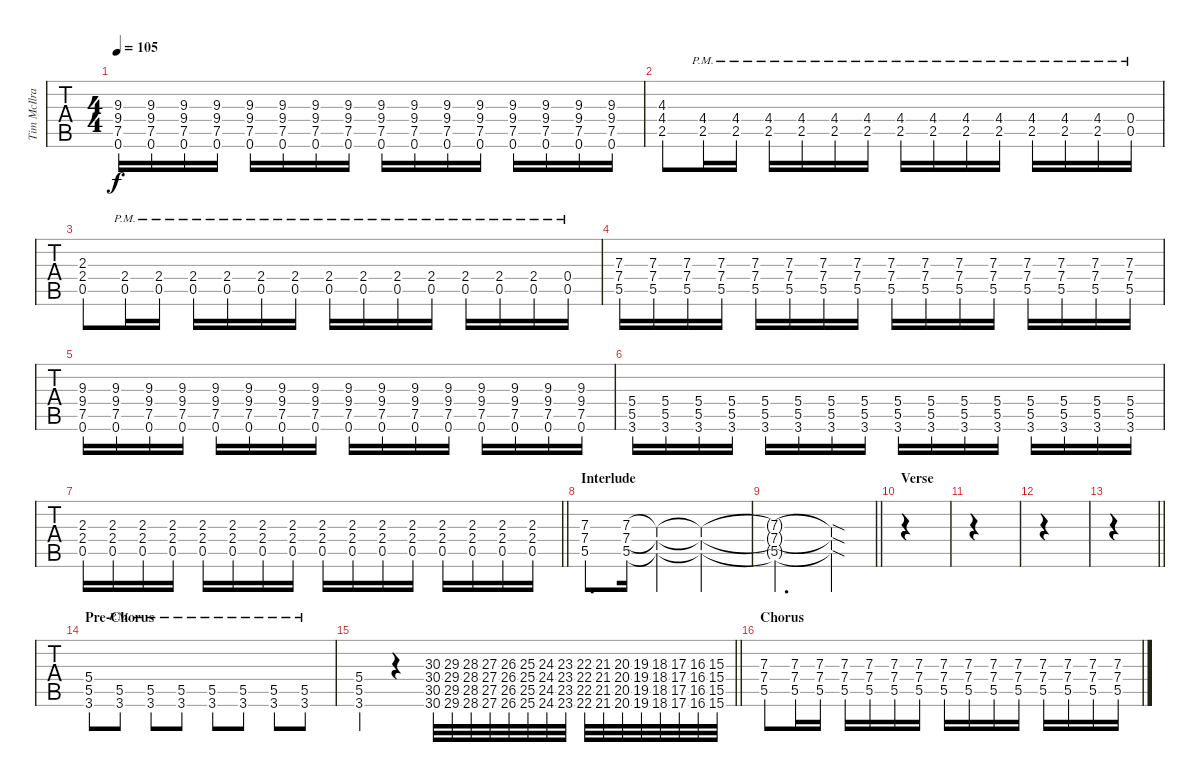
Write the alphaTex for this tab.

\track ("Tim McIlrath - Guitar One" "Tim McIlra") {instrument distortionguitar}
\staff {tabs}
\tuning (Eb4 Bb3 Gb3 Db3 Ab2 Eb2) {hide}
\ts (4 4)
\tempo 105
\clef g2
\ks db
(9.3 9.4 7.5 0.6).16{dy f} (9.3 9.4 7.5 0.6).16 (9.3 9.4 7.5 0.6).16 (9.3 9.4 7.5 0.6).16 (9.3 9.4 7.5 0.6).16 (9.3 9.4 7.5 0.6).16 (9.3 9.4 7.5 0.6).16 (9.3 9.4 7.5 0.6).16 (9.3 9.4 7.5 0.6).16 (9.3 9.4 7.5 0.6).16 (9.3 9.4 7.5 0.6).16 (9.3 9.4 7.5 0.6).16 (9.3 9.4 7.5 0.6).16 (9.3 9.4 7.5 0.6).16 (9.3 9.4 7.5 0.6).16 (9.3 9.4 7.5 0.6).16 |
(4.3 4.4 2.5).8 (4.4{pm} 2.5{pm}).16 (4.4{pm} 2.5{pm}).16 (4.4{pm} 2.5{pm}).16 (4.4{pm} 2.5{pm}).16 (4.4{pm} 2.5{pm}).16 (4.4{pm} 2.5{pm}).16 (4.4{pm} 2.5{pm}).16 (4.4{pm} 2.5{pm}).16 (4.4{pm} 2.5{pm}).16 (4.4{pm} 2.5{pm}).16 (4.4{pm} 2.5{pm}).16 (4.4{pm} 2.5{pm}).16 (4.4{pm} 2.5{pm}).16 (0.4{pm} 0.5{pm}).16 |
(2.3 2.4 0.5).8 (2.4{pm} 0.5{pm}).16 (2.4{pm} 0.5{pm}).16 (2.4{pm} 0.5{pm}).16 (2.4{pm} 0.5{pm}).16 (2.4{pm} 0.5{pm}).16 (2.4{pm} 0.5{pm}).16 (2.4{pm} 0.5{pm}).16 (2.4{pm} 0.5{pm}).16 (2.4{pm} 0.5{pm}).16 (2.4{pm} 0.5{pm}).16 (2.4{pm} 0.5{pm}).16 (2.4{pm} 0.5{pm}).16 (2.4{pm} 0.5{pm}).16 (0.4{pm} 0.5{pm}).16 |
(7.3 7.4 5.5).16 (7.3 7.4 5.5).16 (7.3 7.4 5.5).16 (7.3 7.4 5.5).16 (7.3 7.4 5.5).16 (7.3 7.4 5.5).16 (7.3 7.4 5.5).16 (7.3 7.4 5.5).16 (7.3 7.4 5.5).16 (7.3 7.4 5.5).16 (7.3 7.4 5.5).16 (7.3 7.4 5.5).16 (7.3 7.4 5.5).16 (7.3 7.4 5.5).16 (7.3 7.4 5.5).16 (7.3 7.4 5.5).16 |
(9.3 9.4 7.5 0.6).16 (9.3 9.4 7.5 0.6).16 (9.3 9.4 7.5 0.6).16 (9.3 9.4 7.5 0.6).16 (9.3 9.4 7.5 0.6).16 (9.3 9.4 7.5 0.6).16 (9.3 9.4 7.5 0.6).16 (9.3 9.4 7.5 0.6).16 (9.3 9.4 7.5 0.6).16 (9.3 9.4 7.5 0.6).16 (9.3 9.4 7.5 0.6).16 (9.3 9.4 7.5 0.6).16 (9.3 9.4 7.5 0.6).16 (9.3 9.4 7.5 0.6).16 (9.3 9.4 7.5 0.6).16 (9.3 9.4 7.5 0.6).16 |
(5.4 5.5 3.6).16 (5.4 5.5 3.6).16 (5.4 5.5 3.6).16 (5.4 5.5 3.6).16 (5.4 5.5 3.6).16 (5.4 5.5 3.6).16 (5.4 5.5 3.6).16 (5.4 5.5 3.6).16 (5.4 5.5 3.6).16 (5.4 5.5 3.6).16 (5.4 5.5 3.6).16 (5.4 5.5 3.6).16 (5.4 5.5 3.6).16 (5.4 5.5 3.6).16 (5.4 5.5 3.6).16 (5.4 5.5 3.6).16 |
\barLineRight lightlight
(2.3 2.4 0.5).16 (2.3 2.4 0.5).16 (2.3 2.4 0.5).16 (2.3 2.4 0.5).16 (2.3 2.4 0.5).16 (2.3 2.4 0.5).16 (2.3 2.4 0.5).16 (2.3 2.4 0.5).16 (2.3 2.4 0.5).16 (2.3 2.4 0.5).16 (2.3 2.4 0.5).16 (2.3 2.4 0.5).16 (2.3 2.4 0.5).16 (2.3 2.4 0.5).16 (2.3 2.4 0.5).16 (2.3 2.4 0.5).16 |
\section ("" "Interlude")
(7.3 7.4 5.5).8{d} (7.3 7.4 5.5).16 (7.3{t} 7.4{t} 5.5{t}).4 (7.3{t} 7.4{t} 5.5{t}).2 |
\barLineRight lightlight
(7.3{t} 7.4{t} 5.5{t}).2{d} (7.3{sod t} 7.4{sod t} 5.5{sod t}).4 |
\section ("" "Verse")
|
|
|
\barLineRight lightlight
|
\section ("" "Pre-Chorus")
(5.4 5.5 3.6).8{balance 8} (5.5{pm} 3.6{pm}).8 (5.5{pm} 3.6{pm}).8 (5.5{pm} 3.6{pm}).8 (5.5{pm} 3.6{pm}).8 (5.5{pm} 3.6{pm}).8 (5.5{pm} 3.6{pm}).8 (5.5{pm} 3.6{pm}).8 |
\barLineRight lightlight
(5.4 5.5 3.6).4 r.4 (30.3 30.4 30.5 30.6).32 (29.3 29.4 29.5 29.6).32 (28.3 28.4 28.5 28.6).32 (27.3 27.4 27.5 27.6).32 (26.3 26.4 26.5 26.6).32 (25.3 25.4 25.5 25.6).32 (24.3 24.4 24.5 24.6).32 (23.3 23.4 23.5 23.6).32 (22.3 22.4 22.5 22.6).32 (21.3 21.4 21.5 21.6).32 (20.3 20.4 20.5 20.6).32 (19.3 19.4 19.5 19.6).32 (18.3 18.4 18.5 18.6).32 (17.3 17.4 17.5 17.6).32 (16.3 16.4 16.5 16.6).32 (15.3 15.4 15.5 15.6).32 |
\section ("" "Chorus")
(7.3 7.4 5.5).8 (7.3 7.4 5.5).16 (7.3 7.4 5.5).16 (7.3 7.4 5.5).16 (7.3 7.4 5.5).16 (7.3 7.4 5.5).16 (7.3 7.4 5.5).16 (7.3 7.4 5.5).16 (7.3 7.4 5.5).16 (7.3 7.4 5.5).16 (7.3 7.4 5.5).16 (7.3 7.4 5.5).16 (7.3 7.4 5.5).16 (7.3 7.4 5.5).16 (7.3 7.4 5.5).16
